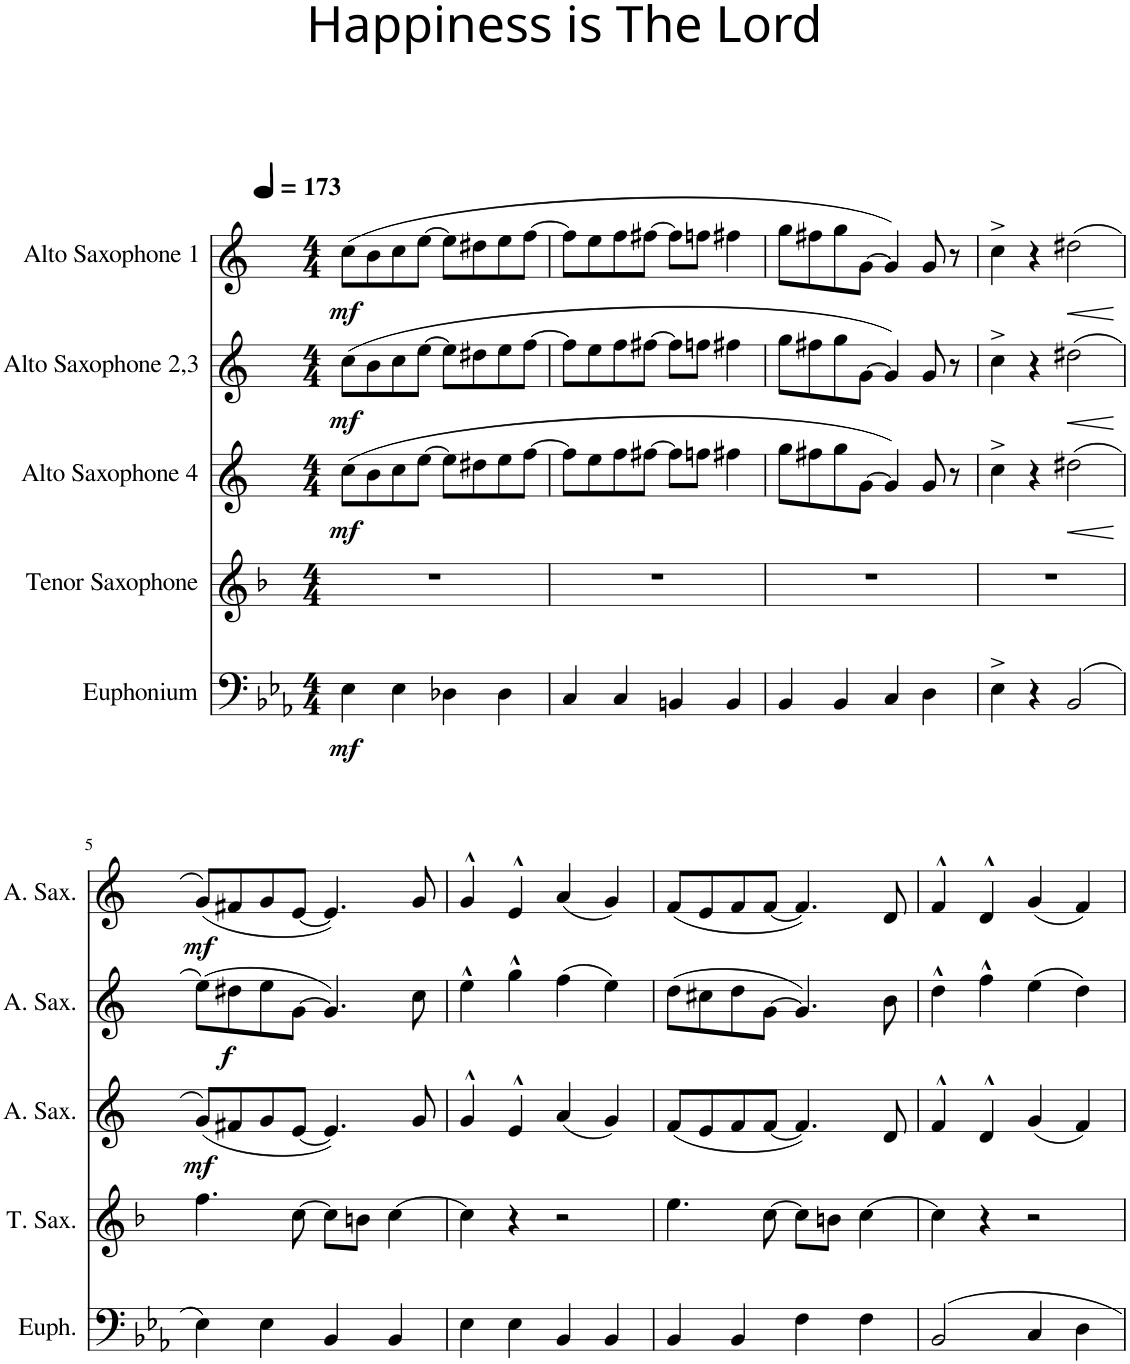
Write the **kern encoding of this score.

**kern	**dynam	**kern	**kern	**dynam	**kern	**dynam	**kern	**dynam
*part5	*part5	*part4	*part3	*part3	*part2	*part2	*part1	*part1
*staff5	*staff5	*staff4	*staff3	*staff3	*staff2	*staff2	*staff1	*staff1
*I"Euphonium	*	*I"Tenor Saxophone	*I"Alto Saxophone 4	*	*I"Alto Saxophone 2,3	*	*I"Alto Saxophone 1	*
*I'Euph.	*	*I'T. Sax.	*I'A. Sax.	*	*I'A. Sax.	*	*I'A. Sax.	*
*clefF4	*	*clefG2	*clefG2	*	*clefG2	*	*clefG2	*
*	*	*Trd8c14	*Trd5c9	*	*Trd5c9	*	*Trd5c9	*
*k[b-e-a-]	*	*k[b-]	*k[]	*	*k[]	*	*k[]	*
*M4/4	*	*M4/4	*M4/4	*	*M4/4	*	*M4/4	*
*MM173	*	*MM173	*MM173	*	*MM173	*	*MM173	*
=1	=1	=1	=1	=1	=1	=1	=1	=1
!	!LO:DY:b	!	!	!LO:DY:b	!	!LO:DY:b	!	!LO:DY:b
4E-\	mf	1r	(8cc\L	mf	(8cc\L	mf	(8cc\L	mf
.	.	.	8b\	.	8b\	.	8b\	.
4E-\	.	.	8cc\	.	8cc\	.	8cc\	.
.	.	.	[8ee\J	.	[8ee\J	.	[8ee\J	.
4D-X\	.	.	8ee\L]	.	8ee\L]	.	8ee\L]	.
.	.	.	8dd#X\	.	8dd#X\	.	8dd#X\	.
4D-\	.	.	8ee\	.	8ee\	.	8ee\	.
.	.	.	[8ff\J	.	[8ff\J	.	[8ff\J	.
=2	=2	=2	=2	=2	=2	=2	=2	=2
4C/	.	1r	8ff\L]	.	8ff\L]	.	8ff\L]	.
.	.	.	8ee\	.	8ee\	.	8ee\	.
4C/	.	.	8ff\	.	8ff\	.	8ff\	.
.	.	.	[8ff#X\J	.	[8ff#X\J	.	[8ff#X\J	.
4BBn/	.	.	8ff#\L]	.	8ff#\L]	.	8ff#\L]	.
.	.	.	8ffn\J	.	8ffn\J	.	8ffn\J	.
4BB/	.	.	4ff#X\	.	4ff#X\	.	4ff#X\	.
=3	=3	=3	=3	=3	=3	=3	=3	=3
4BB-/	.	1r	8gg\L	.	8gg\L	.	8gg\L	.
.	.	.	8ff#X\	.	8ff#X\	.	8ff#X\	.
4BB-/	.	.	8gg\	.	8gg\	.	8gg\	.
.	.	.	[8g\J	.	[8g\J	.	[8g\J	.
4C/	.	.	4g/])	.	4g/])	.	4g/])	.
4D\	.	.	8g/	.	8g/	.	8g/	.
.	.	.	8r	.	8r	.	8r	.
=4	=4	=4	=4	=4	=4	=4	=4	=4
4E-^\	.	1r	4cc^\	.	4cc^\	.	4cc^\	.
4r	.	.	4r	.	4r	.	4r	.
!	!	!	!	!LO:HP:b	!	!LO:HP:b	!	!LO:HP:b
(2BB-/	.	.	(2dd#X\	<	(2dd#X\	<	(2dd#X\	<
.	.	.	.	[	.	[	.	[
!!LO:LB:g=z
=5	=5	=5	=5	=5	=5	=5	=5	=5
!	!	!	!	!LO:DY:b	!	!	!	!LO:DY:b
4E-\)	.	4.ff\	(8g/L)	mf	(8ee\L)	.	(8g/L)	mf
!	!	!	!	!	!	!LO:DY:b	!	!
.	.	.	8f#X/	.	8dd#X\	f	8f#X/	.
4E-\	.	.	8g/	.	8ee\	.	8g/	.
.	.	[8cc\	[8e/J	.	[8g\J	.	[8e/J	.
4BB-/	.	8cc\L]	4.e/])	.	4.g/])	.	4.e/])	.
.	.	8bn\J	.	.	.	.	.	.
4BB-/	.	[4cc\	.	.	.	.	.	.
.	.	.	8g/	.	8cc\	.	8g/	.
=6	=6	=6	=6	=6	=6	=6	=6	=6
4E-\	.	4cc\]	4g^^/	.	4ee^^\	.	4g^^/	.
4E-\	.	4r	4e^^/	.	4gg^^\	.	4e^^/	.
4BB-/	.	2r	(4a/	.	(4ff\	.	(4a/	.
4BB-/	.	.	4g/)	.	4ee\)	.	4g/)	.
=7	=7	=7	=7	=7	=7	=7	=7	=7
4BB-/	.	4.ee\	(8f/L	.	(8dd\L	.	(8f/L	.
.	.	.	8e/	.	8cc#X\	.	8e/	.
4BB-/	.	.	8f/	.	8dd\	.	8f/	.
.	.	[8cc\	[8f/J	.	[8g\J	.	[8f/J	.
4F\	.	8cc\L]	4.f/])	.	4.g/])	.	4.f/])	.
.	.	8bn\J	.	.	.	.	.	.
4F\	.	[4cc\	.	.	.	.	.	.
.	.	.	8d/	.	8b\	.	8d/	.
=8	=8	=8	=8	=8	=8	=8	=8	=8
2BB-/	.	4cc\]	4f^^/	.	4dd^^\	.	4f^^/	.
.	.	4r	4d^^/	.	4ff^^\	.	4d^^/	.
4C/	.	2r	(4g/	.	(4ee\	.	(4g/	.
4D\	.	.	4f/)	.	4dd\)	.	4f/)	.
=	=	=	=	=	=	=	=	=
*-	*-	*-	*-	*-	*-	*-	*-	*-
